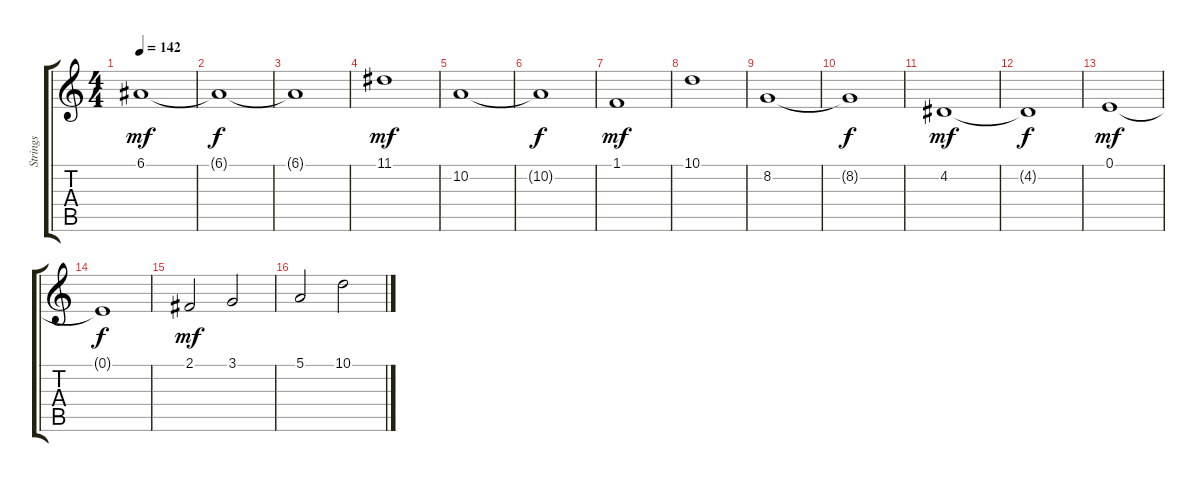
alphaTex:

\track ("Strings" "Strings") {instrument stringensemble2}
\staff {score tabs}
\tuning (E4 B3 G3 D3 A2 E2) {hide}
\ts (4 4)
\tempo 142
\clef g2
\ks c
6.1.1{dy mf} |
6.1{t}.1{dy f} |
6.1{t}.1 |
11.1.1{dy mf} |
10.2.1 |
10.2{t}.1{dy f} |
1.1.1{dy mf} |
10.1.1 |
8.2.1 |
8.2{t}.1{dy f} |
4.2.1{dy mf} |
4.2{t}.1{dy f} |
0.1.1{dy mf} |
0.1{t}.1{dy f} |
2.1.2{dy mf} 3.1.2 |
5.1.2 10.1.2
